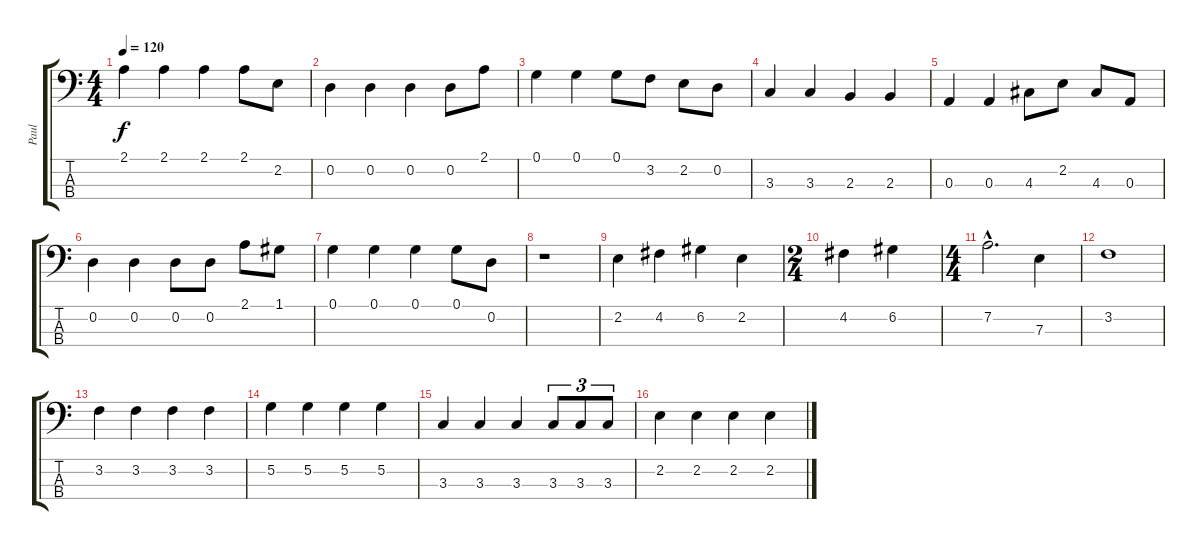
\track ("Paul" "Paul") {instrument electricbassfinger}
\staff {score tabs}
\tuning (G2 D2 A1 E1) {hide}
\ts (4 4)
\tempo 120
\clef f4
\ks c
2.1.4{dy f} 2.1.4 2.1.4 2.1.8 2.2.8 |
0.2.4 0.2.4 0.2.4 0.2.8 2.1.8 |
0.1.4 0.1.4 0.1.8 3.2.8 2.2.8 0.2.8 |
3.3.4 3.3.4 2.3.4 2.3.4 |
0.3.4 0.3.4 4.3.8 2.2.8 4.3.8 0.3.8 |
0.2.4 0.2.4 0.2.8 0.2.8 2.1.8 1.1.8 |
0.1.4 0.1.4 0.1.4 0.1.8 0.2.8 |
r.1 |
2.2.4 4.2.4 6.2.4 2.2.4 |
\ts (2 4)
4.2.4 6.2.4 |
\ts (4 4)
7.2{hac}.2{d} 7.3.4 |
3.2.1 |
3.2.4 3.2.4 3.2.4 3.2.4 |
5.2.4 5.2.4 5.2.4 5.2.4 |
3.3.4 3.3.4 3.3.4 3.3.8{tu (3 2)} 3.3.8{tu (3 2)} 3.3.8{tu (3 2)} |
2.2.4 2.2.4 2.2.4 2.2.4
